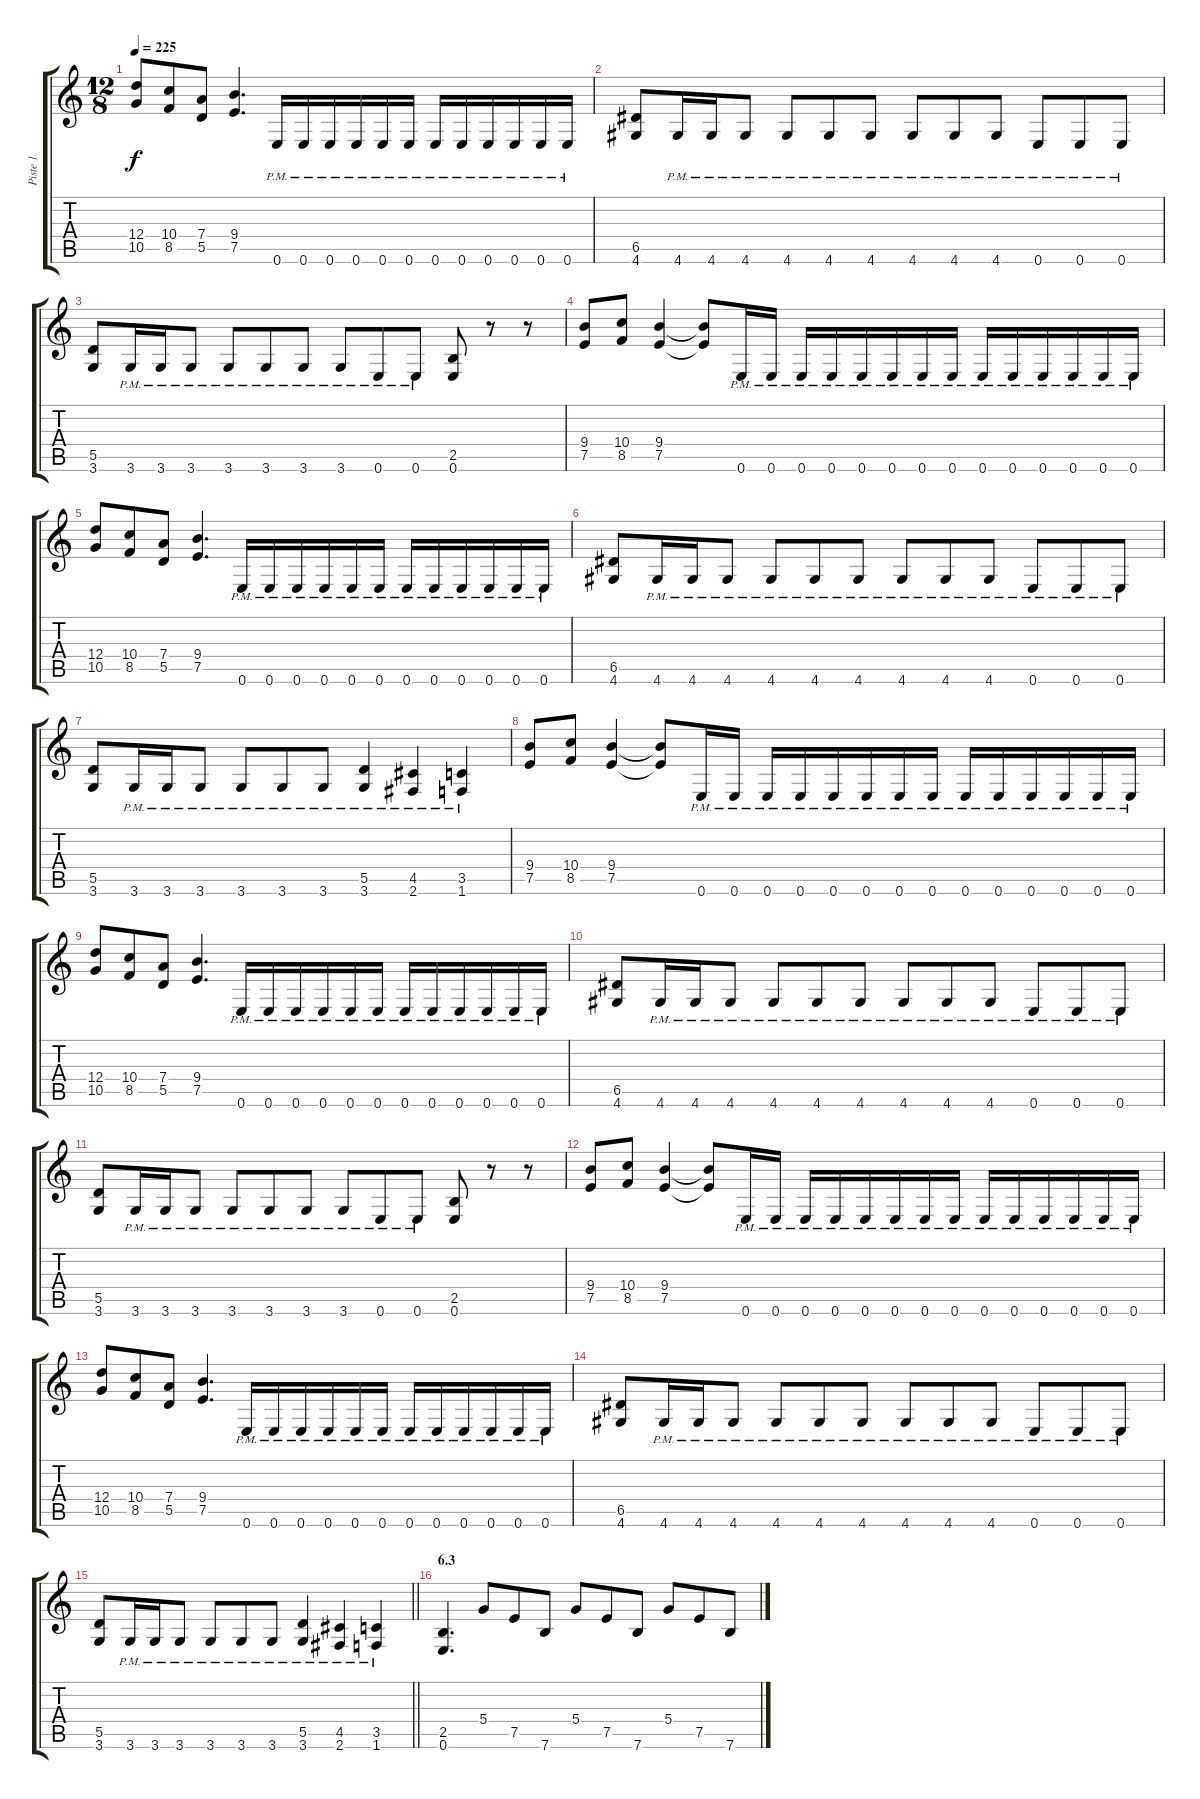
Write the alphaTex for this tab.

\track ("Piste 1" "Piste 1") {instrument distortionguitar}
\staff {score tabs}
\tuning (E4 B3 G3 D3 A2 E2) {hide}
\ts (12 8)
\tempo 225
\clef g2
\ks c
(12.4 10.5).8{dy f} (10.4 8.5).8 (7.4 5.5).8 (9.4 7.5).4{d} 0.6{pm}.16 0.6{pm}.16 0.6{pm}.16 0.6{pm}.16 0.6{pm}.16 0.6{pm}.16 0.6{pm}.16 0.6{pm}.16 0.6{pm}.16 0.6{pm}.16 0.6{pm}.16 0.6{pm}.16 |
(6.5 4.6).8 4.6{pm}.16 4.6{pm}.16 4.6{pm}.8 4.6{pm}.8 4.6{pm}.8 4.6{pm}.8 4.6{pm}.8 4.6{pm}.8 4.6{pm}.8 0.6{pm}.8 0.6{pm}.8 0.6{pm}.8 |
(5.5 3.6).8 3.6{pm}.16 3.6{pm}.16 3.6{pm}.8 3.6{pm}.8 3.6{pm}.8 3.6{pm}.8 3.6{pm}.8 0.6{pm}.8 0.6{pm}.8 (2.5 0.6).8 r.8 r.8 |
(9.4 7.5).8 (10.4 8.5).8 (9.4 7.5).4 (9.4{t} 7.5{t}).8 0.6{pm}.16 0.6{pm}.16 0.6{pm}.16 0.6{pm}.16 0.6{pm}.16 0.6{pm}.16 0.6{pm}.16 0.6{pm}.16 0.6{pm}.16 0.6{pm}.16 0.6{pm}.16 0.6{pm}.16 0.6{pm}.16 0.6{pm}.16 |
(12.4 10.5).8 (10.4 8.5).8 (7.4 5.5).8 (9.4 7.5).4{d} 0.6{pm}.16 0.6{pm}.16 0.6{pm}.16 0.6{pm}.16 0.6{pm}.16 0.6{pm}.16 0.6{pm}.16 0.6{pm}.16 0.6{pm}.16 0.6{pm}.16 0.6{pm}.16 0.6{pm}.16 |
(6.5 4.6).8 4.6{pm}.16 4.6{pm}.16 4.6{pm}.8 4.6{pm}.8 4.6{pm}.8 4.6{pm}.8 4.6{pm}.8 4.6{pm}.8 4.6{pm}.8 0.6{pm}.8 0.6{pm}.8 0.6{pm}.8 |
(5.5 3.6).8 3.6{pm}.16 3.6{pm}.16 3.6{pm}.8 3.6{pm}.8 3.6{pm}.8 3.6{pm}.8 (5.5{pm} 3.6{pm}).4 (4.5{pm} 2.6{pm}).4 (3.5{pm} 1.6{pm}).4 |
(9.4 7.5).8 (10.4 8.5).8 (9.4 7.5).4 (9.4{t} 7.5{t}).8 0.6{pm}.16 0.6{pm}.16 0.6{pm}.16 0.6{pm}.16 0.6{pm}.16 0.6{pm}.16 0.6{pm}.16 0.6{pm}.16 0.6{pm}.16 0.6{pm}.16 0.6{pm}.16 0.6{pm}.16 0.6{pm}.16 0.6{pm}.16 |
(12.4 10.5).8 (10.4 8.5).8 (7.4 5.5).8 (9.4 7.5).4{d} 0.6{pm}.16 0.6{pm}.16 0.6{pm}.16 0.6{pm}.16 0.6{pm}.16 0.6{pm}.16 0.6{pm}.16 0.6{pm}.16 0.6{pm}.16 0.6{pm}.16 0.6{pm}.16 0.6{pm}.16 |
(6.5 4.6).8 4.6{pm}.16 4.6{pm}.16 4.6{pm}.8 4.6{pm}.8 4.6{pm}.8 4.6{pm}.8 4.6{pm}.8 4.6{pm}.8 4.6{pm}.8 0.6{pm}.8 0.6{pm}.8 0.6{pm}.8 |
(5.5 3.6).8 3.6{pm}.16 3.6{pm}.16 3.6{pm}.8 3.6{pm}.8 3.6{pm}.8 3.6{pm}.8 3.6{pm}.8 0.6{pm}.8 0.6{pm}.8 (2.5 0.6).8 r.8 r.8 |
(9.4 7.5).8 (10.4 8.5).8 (9.4 7.5).4 (9.4{t} 7.5{t}).8 0.6{pm}.16 0.6{pm}.16 0.6{pm}.16 0.6{pm}.16 0.6{pm}.16 0.6{pm}.16 0.6{pm}.16 0.6{pm}.16 0.6{pm}.16 0.6{pm}.16 0.6{pm}.16 0.6{pm}.16 0.6{pm}.16 0.6{pm}.16 |
(12.4 10.5).8 (10.4 8.5).8 (7.4 5.5).8 (9.4 7.5).4{d} 0.6{pm}.16 0.6{pm}.16 0.6{pm}.16 0.6{pm}.16 0.6{pm}.16 0.6{pm}.16 0.6{pm}.16 0.6{pm}.16 0.6{pm}.16 0.6{pm}.16 0.6{pm}.16 0.6{pm}.16 |
(6.5 4.6).8 4.6{pm}.16 4.6{pm}.16 4.6{pm}.8 4.6{pm}.8 4.6{pm}.8 4.6{pm}.8 4.6{pm}.8 4.6{pm}.8 4.6{pm}.8 0.6{pm}.8 0.6{pm}.8 0.6{pm}.8 |
\barLineRight lightlight
(5.5 3.6).8 3.6{pm}.16 3.6{pm}.16 3.6{pm}.8 3.6{pm}.8 3.6{pm}.8 3.6{pm}.8 (5.5{pm} 3.6{pm}).4 (4.5{pm} 2.6{pm}).4 (3.5{pm} 1.6{pm}).4 |
\section ("" "6.3")
(2.5 0.6).4{d} 5.4.8 7.5.8 7.6.8 5.4.8 7.5.8 7.6.8 5.4.8 7.5.8 7.6.8
